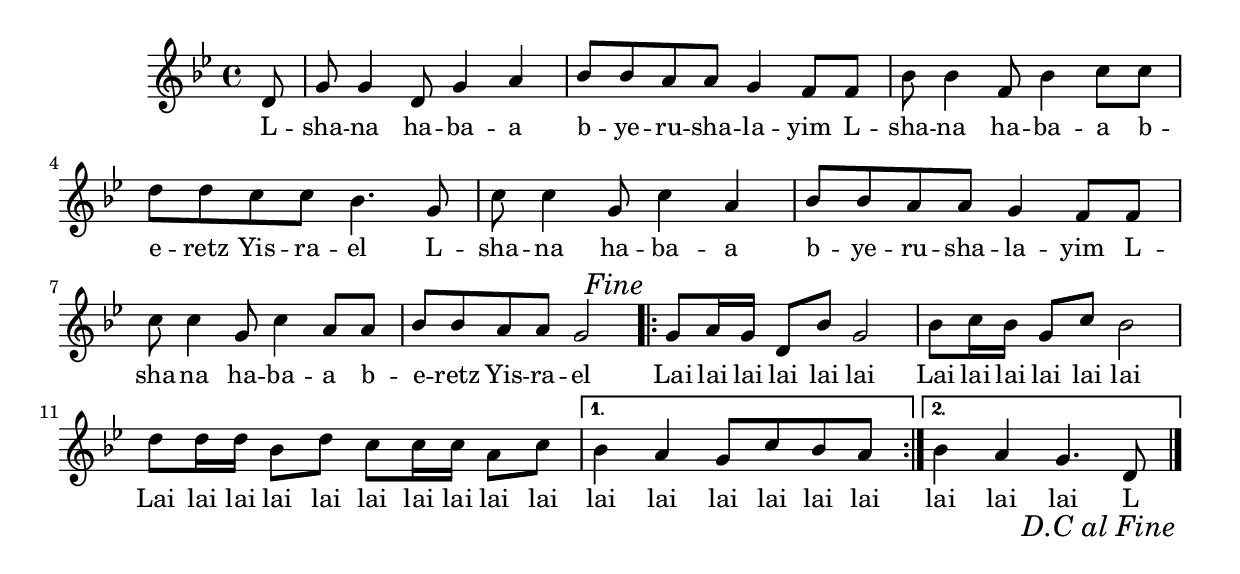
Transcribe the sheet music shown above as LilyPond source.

\version "2.11.20"

\include "defs.ly"

\score {
<<
  \new Voice
    \relative c' {
      \override Score.RehearsalMark #'break-visibility = #begin-of-line-invisible
      \override Score.RehearsalMark #'self-alignment-X = #RIGHT
      \key g \minor
      \partial 8 d8
    | g8 g4 d8 g4 a
    | bes8 bes a8 a g4 f8 f
    | bes8 bes4 f8 bes4 c8 c
    | d8 d c c bes4. g8
    | c8 c4 g8 c4 a
    | bes8 bes a8 a g4 f8 f
    | c'8 c4 g8 c4 a8 a
    | bes8 bes a a g2 \mark \markup \italic "Fine"

      \repeat volta 2 {
      | g8 a16 g d8 bes'8 g2
      | bes8 c16 bes g8 c8 bes2
      | d8 d16 d bes8 d c8 c16 c a8 c
      }
      \alternative {
        { bes4 a g8 c bes a }
	{ bes4 a g4. d8 \bar "|."
	  \once \override Score.RehearsalMark #'direction = #DOWN
	  \mark \markup \italic "D.C al Fine" }
      }
    }

  \addlyrics {
    L -- sha -- na ha -- ba -- a b -- ye -- ru -- sha -- la -- yim
    L -- sha -- na ha -- ba -- a b -- e -- retz Yis -- ra -- el
    L -- sha -- na ha -- ba -- a b -- ye -- ru -- sha -- la -- yim
    L -- sha -- na ha -- ba -- a b -- e -- retz Yis -- ra -- el

    \repeat volta 2 {
      Lai lai lai lai lai lai
      Lai lai lai lai lai lai
      Lai lai lai lai lai lai lai lai lai lai
    }
    \alternative {
      { lai lai lai lai lai lai }
      { lai lai lai L }
    }
  }
>>

\header { title = "L’shana habaa" }
}
